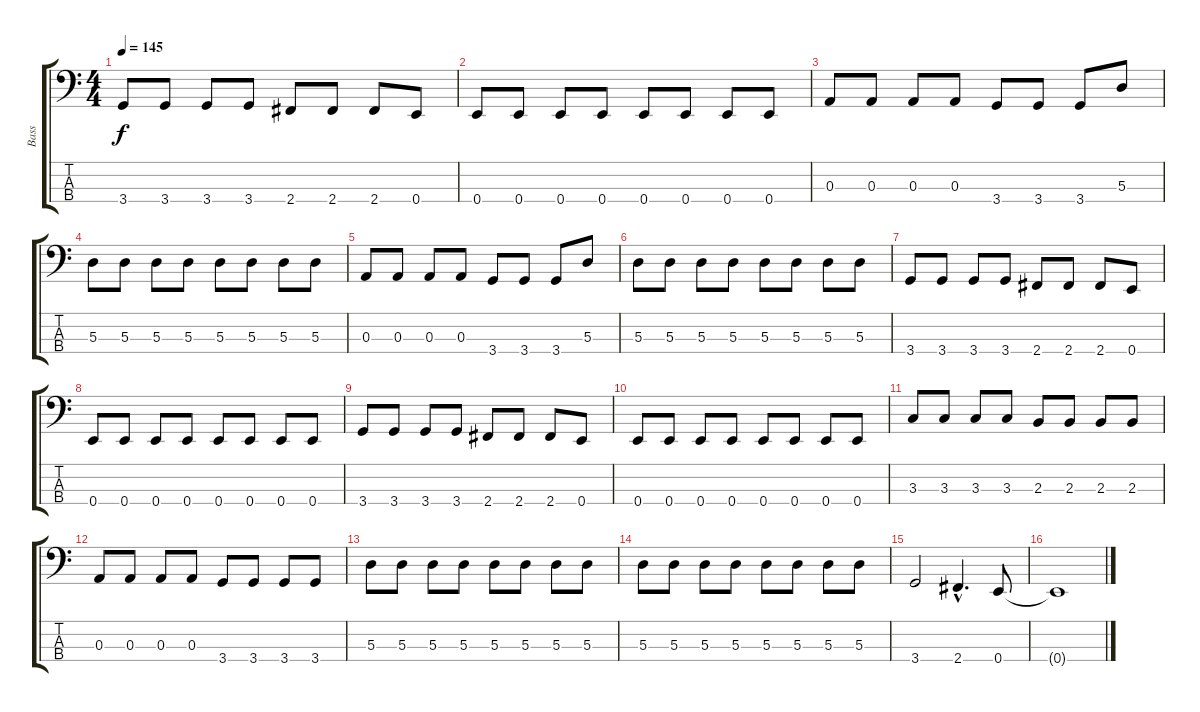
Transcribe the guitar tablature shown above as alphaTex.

\track ("Bass" "Bass") {instrument electricbassfinger}
\staff {score tabs}
\tuning (G2 D2 A1 E1) {hide}
\ts (4 4)
\tempo 145
\clef f4
\ks c
3.4.8{dy f} 3.4.8 3.4.8 3.4.8 2.4.8 2.4.8 2.4.8 0.4.8 |
0.4.8 0.4.8 0.4.8 0.4.8 0.4.8 0.4.8 0.4.8 0.4.8 |
0.3.8 0.3.8 0.3.8 0.3.8 3.4.8 3.4.8 3.4.8 5.3.8 |
5.3.8 5.3.8 5.3.8 5.3.8 5.3.8 5.3.8 5.3.8 5.3.8 |
0.3.8 0.3.8 0.3.8 0.3.8 3.4.8 3.4.8 3.4.8 5.3.8 |
5.3.8 5.3.8 5.3.8 5.3.8 5.3.8 5.3.8 5.3.8 5.3.8 |
3.4.8 3.4.8 3.4.8 3.4.8 2.4.8 2.4.8 2.4.8 0.4.8 |
0.4.8 0.4.8 0.4.8 0.4.8 0.4.8 0.4.8 0.4.8 0.4.8 |
3.4.8 3.4.8 3.4.8 3.4.8 2.4.8 2.4.8 2.4.8 0.4.8 |
0.4.8 0.4.8 0.4.8 0.4.8 0.4.8 0.4.8 0.4.8 0.4.8 |
3.3.8 3.3.8 3.3.8 3.3.8 2.3.8 2.3.8 2.3.8 2.3.8 |
0.3.8 0.3.8 0.3.8 0.3.8 3.4.8 3.4.8 3.4.8 3.4.8 |
5.3.8 5.3.8 5.3.8 5.3.8 5.3.8 5.3.8 5.3.8 5.3.8 |
5.3.8 5.3.8 5.3.8 5.3.8 5.3.8 5.3.8 5.3.8 5.3.8 |
3.4.2 2.4{hac}.4{d} 0.4.8 |
0.4{t}.1
